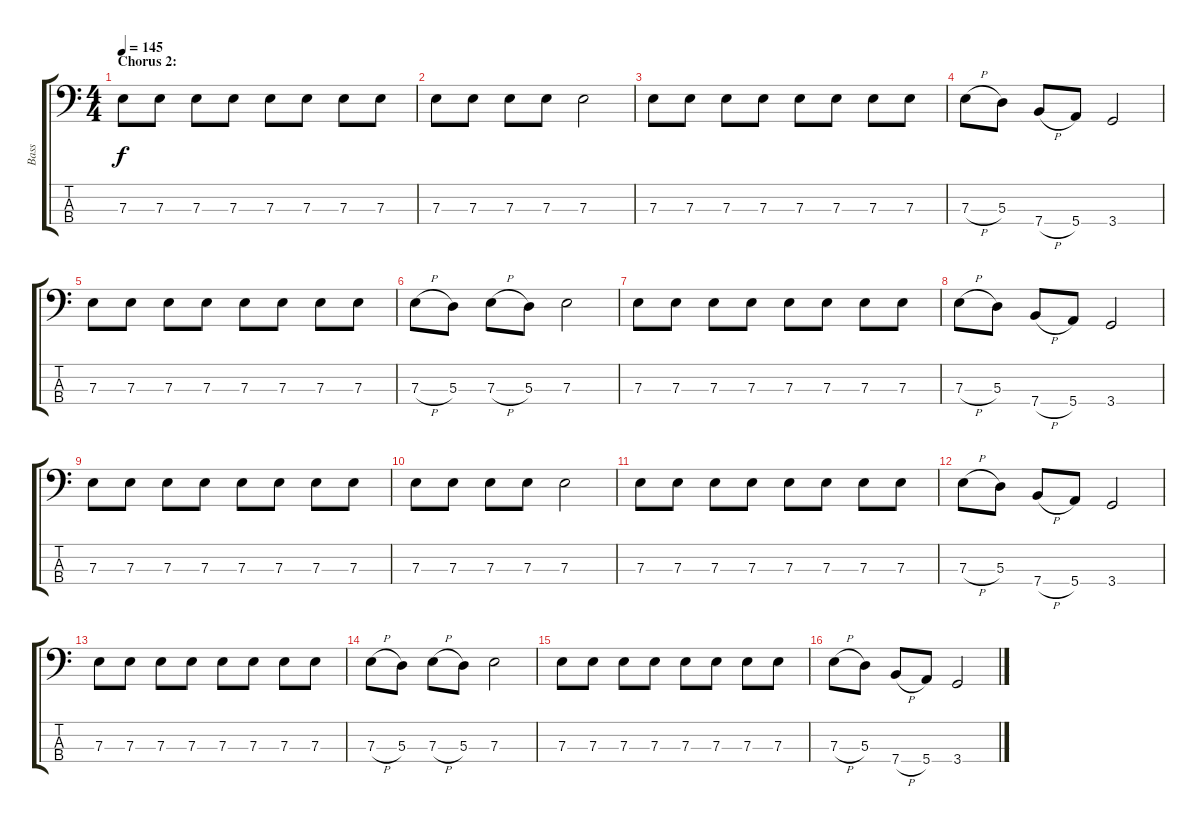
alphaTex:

\track ("Bass" "Bass") {instrument electricbasspick}
\staff {score tabs}
\tuning (G2 D2 A1 E1) {hide}
\ts (4 4)
\section ("" "Chorus 2:")
\tempo 145
\clef f4
\ks c
7.3.8{dy f} 7.3.8 7.3.8 7.3.8 7.3.8 7.3.8 7.3.8 7.3.8 |
7.3.8 7.3.8 7.3.8 7.3.8 7.3.2 |
7.3.8 7.3.8 7.3.8 7.3.8 7.3.8 7.3.8 7.3.8 7.3.8 |
7.3{h}.8 5.3.8 7.4{h}.8 5.4.8 3.4.2 |
7.3.8 7.3.8 7.3.8 7.3.8 7.3.8 7.3.8 7.3.8 7.3.8 |
7.3{h}.8 5.3.8 7.3{h}.8 5.3.8 7.3.2 |
7.3.8 7.3.8 7.3.8 7.3.8 7.3.8 7.3.8 7.3.8 7.3.8 |
7.3{h}.8 5.3.8 7.4{h}.8 5.4.8 3.4.2 |
7.3.8 7.3.8 7.3.8 7.3.8 7.3.8 7.3.8 7.3.8 7.3.8 |
7.3.8 7.3.8 7.3.8 7.3.8 7.3.2 |
7.3.8 7.3.8 7.3.8 7.3.8 7.3.8 7.3.8 7.3.8 7.3.8 |
7.3{h}.8 5.3.8 7.4{h}.8 5.4.8 3.4.2 |
7.3.8 7.3.8 7.3.8 7.3.8 7.3.8 7.3.8 7.3.8 7.3.8 |
7.3{h}.8 5.3.8 7.3{h}.8 5.3.8 7.3.2 |
7.3.8 7.3.8 7.3.8 7.3.8 7.3.8 7.3.8 7.3.8 7.3.8 |
7.3{h}.8 5.3.8 7.4{h}.8 5.4.8 3.4.2
